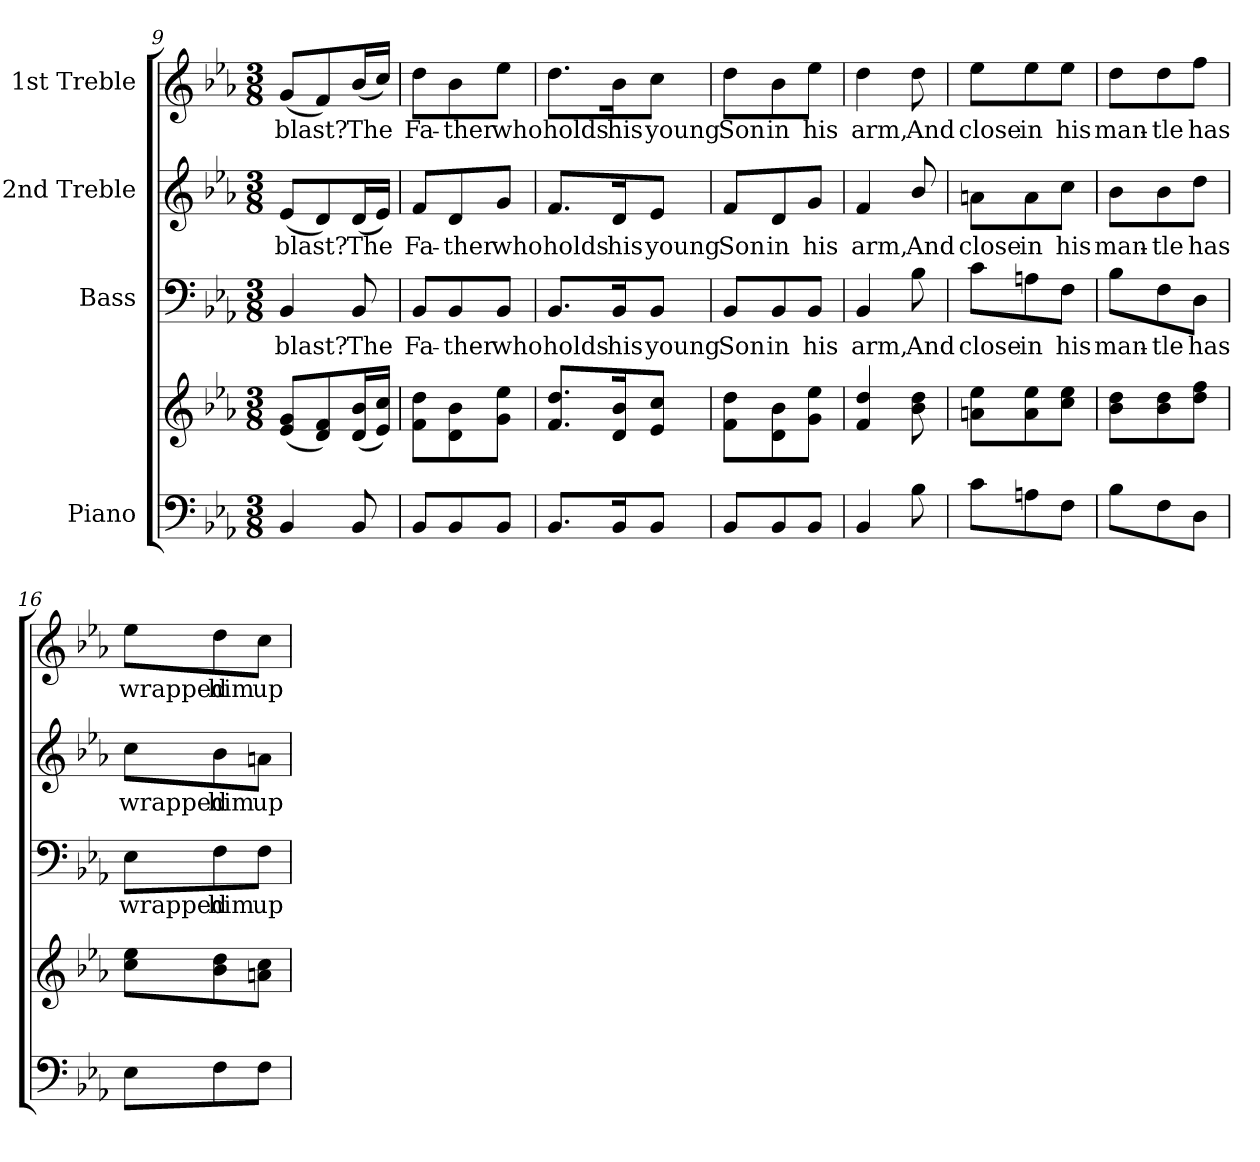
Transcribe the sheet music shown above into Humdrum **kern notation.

**kern	**kern	**kern	**text	**kern	**text	**kern	**text
*part4	*part4	*part3	*part3	*part2	*part2	*part1	*part1
*staff5	*staff4	*staff3	*staff3	*staff2	*staff2	*staff1	*staff1
*I"Piano	*	*I"Bass	*	*I"2nd Treble	*	*I"1st Treble	*
*clefF4	*clefG2	*clefF4	*	*clefG2	*	*clefG2	*
*k[b-e-a-]	*k[b-e-a-]	*k[b-e-a-]	*	*k[b-e-a-]	*	*k[b-e-a-]	*
*E-:	*E-:	*E-:	*	*E-:	*	*E-:	*
*M3/8	*M3/8	*M3/8	*	*M3/8	*	*M3/8	*
=9	=9	=9	=9	=9	=9	=9	=9
!	!	!	!LO:LY:b:color=#000000	!	!	!	!
!	!	!	!	!	!LO:LY:b:color=#000000	!	!
!	!	!	!	!	!	!	!LO:LY:b:color=#000000
4BB-i/	(8e-i/ 8gi/L	4BB-i/	blast?	(8e-i/L	blast?	(8gi/L	blast?
.	8di/ 8fi/)	.	.	8di/)	.	8fi/)	.
!	!	!	!LO:LY:b:color=#000000	!	!	!	!
!	!	!	!	!	!LO:LY:b:color=#000000	!	!
!	!	!	!	!	!	!	!LO:LY:b:color=#000000
8BB-i/	(16di/ 16b-i/L	8BB-i/	The	(16di/L	The	(16b-i/L	The
.	16e-i/ 16cci/JJ)	.	.	16e-i/JJ)	.	16cci/JJ)	.
=10	=10	=10	=10	=10	=10	=10	=10
!	!	!	!LO:LY:b:color=#000000	!	!	!	!
!	!	!	!	!	!LO:LY:b:color=#000000	!	!
!	!	!	!	!	!	!	!LO:LY:b:color=#000000
8BB-i/L	8fi\ 8ddi\L	8BB-i/L	Fa-	8fi/L	Fa-	8ddi\L	Fa-
!	!	!	!LO:LY:b:color=#000000	!	!	!	!
!	!	!	!	!	!LO:LY:b:color=#000000	!	!
!	!	!	!	!	!	!	!LO:LY:b:color=#000000
8BB-i/	8di\ 8b-i\	8BB-i/	-ther	8di/	-ther	8b-i\	-ther
!	!	!	!LO:LY:b:color=#000000	!	!	!	!
!	!	!	!	!	!LO:LY:b:color=#000000	!	!
!	!	!	!	!	!	!	!LO:LY:b:color=#000000
8BB-i/J	8gi\ 8ee-i\J	8BB-i/J	who	8gi/J	who	8ee-i\J	who
=11	=11	=11	=11	=11	=11	=11	=11
!	!	!	!LO:LY:b:color=#000000	!	!	!	!
!	!	!	!	!	!LO:LY:b:color=#000000	!	!
!	!	!	!	!	!	!	!LO:LY:b:color=#000000
8.BB-i/L	8.fi/ 8.ddi/L	8.BB-i/L	holds	8.fi/L	holds	8.ddi\L	holds
!	!	!	!LO:LY:b:color=#000000	!	!	!	!
!	!	!	!	!	!LO:LY:b:color=#000000	!	!
!	!	!	!	!	!	!	!LO:LY:b:color=#000000
16BB-i/K	16di/ 16b-i/K	16BB-i/K	his	16di/K	his	16b-i\K	his
!	!	!	!LO:LY:b:color=#000000	!	!	!	!
!	!	!	!	!	!LO:LY:b:color=#000000	!	!
!	!	!	!	!	!	!	!LO:LY:b:color=#000000
8BB-i/J	8e-i/ 8cci/J	8BB-i/J	young	8e-i/J	young	8cci\J	young
=12	=12	=12	=12	=12	=12	=12	=12
!	!	!	!LO:LY:b:color=#000000	!	!	!	!
!	!	!	!	!	!LO:LY:b:color=#000000	!	!
!	!	!	!	!	!	!	!LO:LY:b:color=#000000
8BB-i/L	8fi\ 8ddi\L	8BB-i/L	Son	8fi/L	Son	8ddi\L	Son
!	!	!	!LO:LY:b:color=#000000	!	!	!	!
!	!	!	!	!	!LO:LY:b:color=#000000	!	!
!	!	!	!	!	!	!	!LO:LY:b:color=#000000
8BB-i/	8di\ 8b-i\	8BB-i/	in	8di/	in	8b-i\	in
!	!	!	!LO:LY:b:color=#000000	!	!	!	!
!	!	!	!	!	!LO:LY:b:color=#000000	!	!
!	!	!	!	!	!	!	!LO:LY:b:color=#000000
8BB-i/J	8gi\ 8ee-i\J	8BB-i/J	his	8gi/J	his	8ee-i\J	his
=13	=13	=13	=13	=13	=13	=13	=13
!	!	!	!LO:LY:b:color=#000000	!	!	!	!
!	!	!	!	!	!LO:LY:b:color=#000000	!	!
!	!	!	!	!	!	!	!LO:LY:b:color=#000000
4BB-i/	4fi/ 4ddi	4BB-i/	arm,	4fi/	arm,	4ddi\	arm,
!	!	!	!LO:LY:b:color=#000000	!	!	!	!
!	!	!	!	!	!LO:LY:b:color=#000000	!	!
!	!	!	!	!	!	!	!LO:LY:b:color=#000000
8B-i\	8b-i\ 8ddi	8B-i\	And	8b-i/	And	8ddi\	And
=14	=14	=14	=14	=14	=14	=14	=14
!	!	!	!LO:LY:b:color=#000000	!	!	!	!
!	!	!	!	!	!LO:LY:b:color=#000000	!	!
!	!	!	!	!	!	!	!LO:LY:b:color=#000000
8ci\L	8ani\ 8ee-i\L	8ci\L	close	8ani\L	close	8ee-i\L	close
!	!	!	!LO:LY:b:color=#000000	!	!	!	!
!	!	!	!	!	!LO:LY:b:color=#000000	!	!
!	!	!	!	!	!	!	!LO:LY:b:color=#000000
8Ani\	8ai\ 8ee-i\	8Ani\	in	8ai\	in	8ee-i\	in
!	!	!	!LO:LY:b:color=#000000	!	!	!	!
!	!	!	!	!	!LO:LY:b:color=#000000	!	!
!	!	!	!	!	!	!	!LO:LY:b:color=#000000
8Fi\J	8cci\ 8ee-i\J	8Fi\J	his	8cci\J	his	8ee-i\J	his
=15	=15	=15	=15	=15	=15	=15	=15
!	!	!	!LO:LY:b:color=#000000	!	!	!	!
!	!	!	!	!	!LO:LY:b:color=#000000	!	!
!	!	!	!	!	!	!	!LO:LY:b:color=#000000
8B-i\L	8b-i\ 8ddi\L	8B-i\L	man-	8b-i\L	man-	8ddi\L	man-
!	!	!	!LO:LY:b:color=#000000	!	!	!	!
!	!	!	!	!	!LO:LY:b:color=#000000	!	!
!	!	!	!	!	!	!	!LO:LY:b:color=#000000
8Fi\	8b-i\ 8ddi\	8Fi\	-tle	8b-i\	-tle	8ddi\	-tle
!	!	!	!LO:LY:b:color=#000000	!	!	!	!
!	!	!	!	!	!LO:LY:b:color=#000000	!	!
!	!	!	!	!	!	!	!LO:LY:b:color=#000000
8Di\J	8ddi\ 8ffi\J	8Di\J	has	8ddi\J	has	8ffi\J	has
!!LO:PB:g=z
=16	=16	=16	=16	=16	=16	=16	=16
!	!	!	!LO:LY:b:color=#000000	!	!	!	!
!	!	!	!	!	!LO:LY:b:color=#000000	!	!
!	!	!	!	!	!	!	!LO:LY:b:color=#000000
8E-i\L	8cci\ 8ee-i\L	8E-i\L	wrapped	8cci\L	wrapped	8ee-i\L	wrapped
!	!	!	!LO:LY:b:color=#000000	!	!	!	!
!	!	!	!	!	!LO:LY:b:color=#000000	!	!
!	!	!	!	!	!	!	!LO:LY:b:color=#000000
8Fi\	8b-i\ 8ddi\	8Fi\	him	8b-i\	him	8ddi\	him
!	!	!	!LO:LY:b:color=#000000	!	!	!	!
!	!	!	!	!	!LO:LY:b:color=#000000	!	!
!	!	!	!	!	!	!	!LO:LY:b:color=#000000
8Fi\J	8ani\ 8cci\J	8Fi\J	up	8ani\J	up	8cci\J	up
=	=	=	=	=	=	=	=
*-	*-	*-	*-	*-	*-	*-	*-
